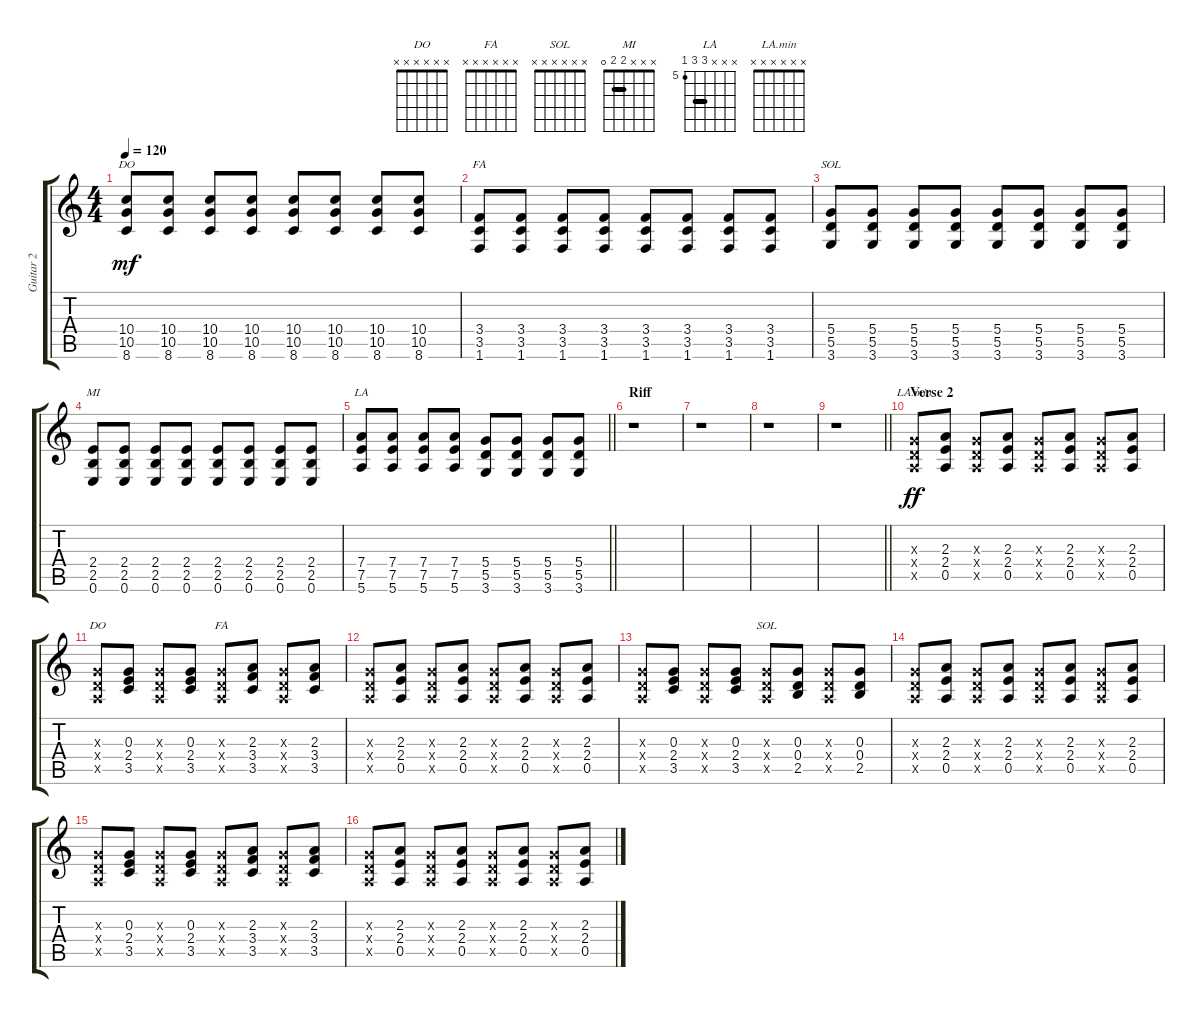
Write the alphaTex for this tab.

\track ("Guitar 2" "Guitar 2") {instrument overdrivenguitar}
\staff {score tabs}
\tuning (E4 B3 G3 D3 A2 E2) {hide}
\chord ("DO" x x x 10 10 8) {firstfret 8 barre 10}
\chord ("FA" x x x 3 3 1) {barre 3}
\chord ("SOL" x x x 5 5 3) {barre 5}
\chord ("MI" x x x 2 2 0) {barre 2}
\chord ("LA" x x x 7 7 5) {firstfret 5 barre 7}
\chord ("LA.min" x x x x x x)
\chord ("DO" x x x x x x)
\chord ("FA" x x x x x x)
\chord ("SOL" x x x x x x)
\ts (4 4)
\tempo 120
\clef g2
\ks c
(10.4 10.5 8.6).8{ch "DO" dy mf} (10.4 10.5 8.6).8 (10.4 10.5 8.6).8 (10.4 10.5 8.6).8 (10.4 10.5 8.6).8 (10.4 10.5 8.6).8 (10.4 10.5 8.6).8 (10.4 10.5 8.6).8 |
(3.4 3.5 1.6).8{ch "FA"} (3.4 3.5 1.6).8 (3.4 3.5 1.6).8 (3.4 3.5 1.6).8 (3.4 3.5 1.6).8 (3.4 3.5 1.6).8 (3.4 3.5 1.6).8 (3.4 3.5 1.6).8 |
(5.4 5.5 3.6).8{ch "SOL"} (5.4 5.5 3.6).8 (5.4 5.5 3.6).8 (5.4 5.5 3.6).8 (5.4 5.5 3.6).8 (5.4 5.5 3.6).8 (5.4 5.5 3.6).8 (5.4 5.5 3.6).8 |
(2.4 2.5 0.6).8{ch "MI"} (2.4 2.5 0.6).8 (2.4 2.5 0.6).8 (2.4 2.5 0.6).8 (2.4 2.5 0.6).8 (2.4 2.5 0.6).8 (2.4 2.5 0.6).8 (2.4 2.5 0.6).8 |
\barLineRight lightlight
(7.4 7.5 5.6).8{ch "LA"} (7.4 7.5 5.6).8 (7.4 7.5 5.6).8 (7.4 7.5 5.6).8 (5.4 5.5 3.6).8 (5.4 5.5 3.6).8 (5.4 5.5 3.6).8 (5.4 5.5 3.6).8 |
\section ("" "Riff")
r.1 |
r.1 |
r.1 |
\barLineRight lightlight
r.1 |
\section ("" "Verse 2")
(0.3{x} 0.4{x} 0.5{x}).8{ch "LA.min" dy ff volume 16 instrument overdrivenguitar} (2.3 2.4 0.5).8 (0.3{x} 0.4{x} 0.5{x}).8 (2.3 2.4 0.5).8 (0.3{x} 0.4{x} 0.5{x}).8 (2.3 2.4 0.5).8 (0.3{x} 0.4{x} 0.5{x}).8 (2.3 2.4 0.5).8 |
(0.3{x} 0.4{x} 0.5{x}).8{ch "DO"} (0.3 2.4 3.5).8 (0.3{x} 0.4{x} 0.5{x}).8 (0.3 2.4 3.5).8 (0.3{x} 0.4{x} 0.5{x}).8{ch "FA"} (2.3 3.4 3.5).8 (0.3{x} 0.4{x} 0.5{x}).8 (2.3 3.4 3.5).8 |
(0.3{x} 0.4{x} 0.5{x}).8 (2.3 2.4 0.5).8 (0.3{x} 0.4{x} 0.5{x}).8 (2.3 2.4 0.5).8 (0.3{x} 0.4{x} 0.5{x}).8 (2.3 2.4 0.5).8 (0.3{x} 0.4{x} 0.5{x}).8 (2.3 2.4 0.5).8 |
(0.3{x} 0.4{x} 0.5{x}).8 (0.3 2.4 3.5).8 (0.3{x} 0.4{x} 0.5{x}).8 (0.3 2.4 3.5).8 (0.3{x} 0.4{x} 0.5{x}).8{ch "SOL"} (0.3 0.4 2.5).8 (0.3{x} 0.4{x} 0.5{x}).8 (0.3 0.4 2.5).8 |
(0.3{x} 0.4{x} 0.5{x}).8 (2.3 2.4 0.5).8 (0.3{x} 0.4{x} 0.5{x}).8 (2.3 2.4 0.5).8 (0.3{x} 0.4{x} 0.5{x}).8 (2.3 2.4 0.5).8 (0.3{x} 0.4{x} 0.5{x}).8 (2.3 2.4 0.5).8 |
(0.3{x} 0.4{x} 0.5{x}).8 (0.3 2.4 3.5).8 (0.3{x} 0.4{x} 0.5{x}).8 (0.3 2.4 3.5).8 (0.3{x} 0.4{x} 0.5{x}).8 (2.3 3.4 3.5).8 (0.3{x} 0.4{x} 0.5{x}).8 (2.3 3.4 3.5).8 |
(0.3{x} 0.4{x} 0.5{x}).8 (2.3 2.4 0.5).8 (0.3{x} 0.4{x} 0.5{x}).8 (2.3 2.4 0.5).8 (0.3{x} 0.4{x} 0.5{x}).8 (2.3 2.4 0.5).8 (0.3{x} 0.4{x} 0.5{x}).8 (2.3 2.4 0.5).8
